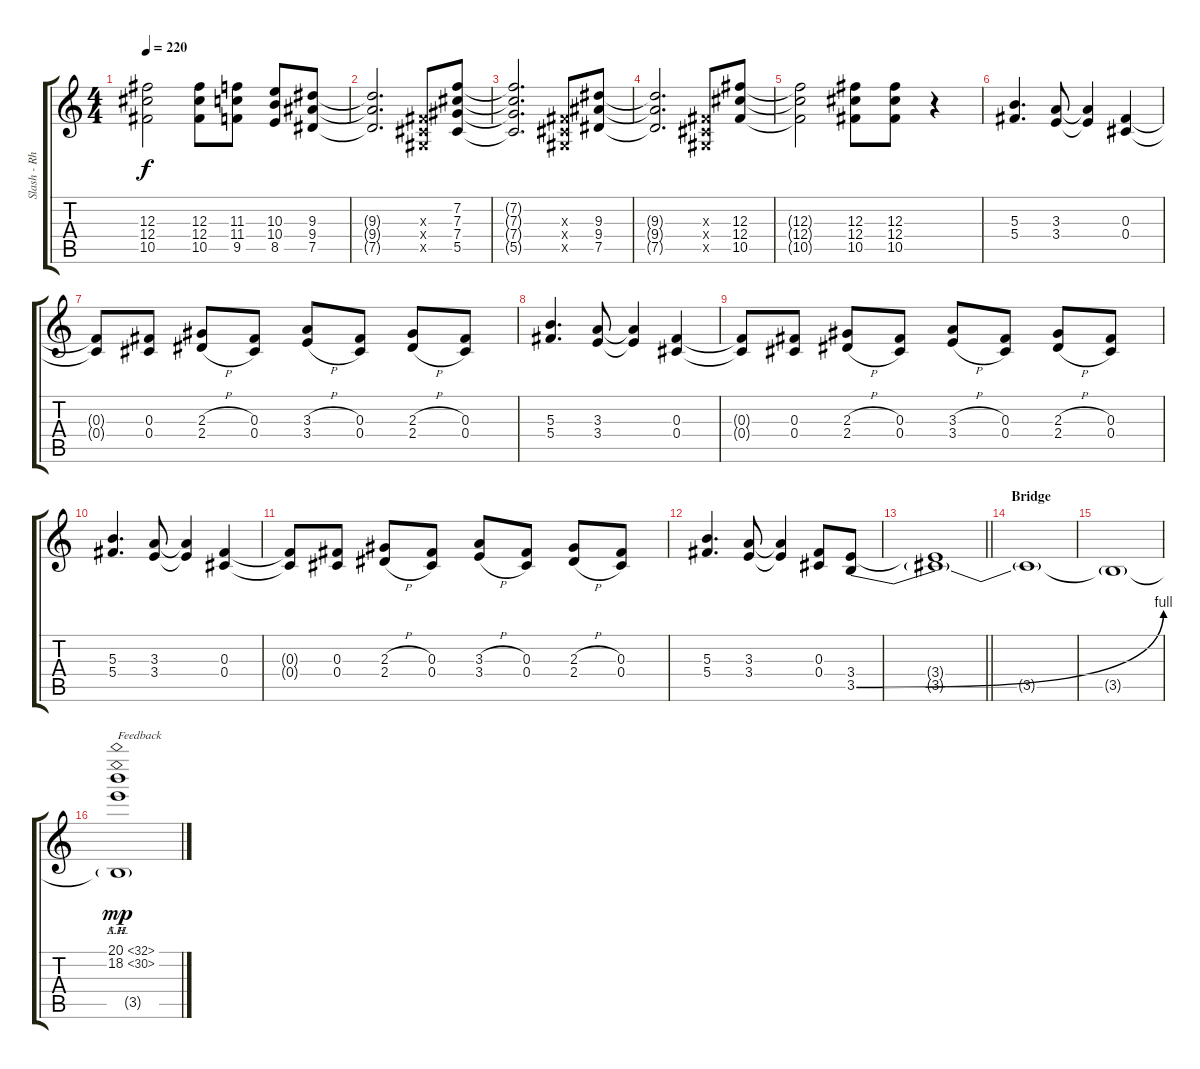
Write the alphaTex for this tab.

\track ("Slash - Rhytm Guitar" "Slash - Rh") {instrument distortionguitar}
\staff {score tabs}
\tuning (Eb4 Bb3 Gb3 Db3 Ab2 Eb2) {hide}
\ts (4 4)
\tempo 220
\clef g2
\ks c
(12.3{t} 12.4{t} 10.5{t}).2{dy f} (12.3 12.4 10.5).8 (11.3 11.4 9.5).8 (10.3 10.4 8.5).8 (9.3 9.4 7.5).8 |
(9.3{t} 9.4{t} 7.5{t}).2{d} (0.3{x} 0.4{x} 0.5{x}).8 (7.2 7.3 7.4 5.5).8 |
(7.2{t} 7.3{t} 7.4{t} 5.5{t}).2{d} (0.3{x} 0.4{x} 0.5{x}).8 (9.3 9.4 7.5).8 |
(9.3{t} 9.4{t} 7.5{t}).2{d} (0.3{x} 0.4{x} 0.5{x}).8 (12.3 12.4 10.5).8 |
(12.3{t} 12.4{t} 10.5{t}).2 (12.3 12.4 10.5).8 (12.3 12.4 10.5).8 r.4 |
(5.3 5.4).4{d} (3.3 3.4).8 (3.3{t} 3.4{t}).4 (0.3 0.4).4 |
(0.3{t} 0.4{t}).8 (0.3 0.4).8 (2.3{h} 2.4{h}).8 (0.3 0.4).8 (3.3{h} 3.4{h}).8 (0.3 0.4).8 (2.3{h} 2.4{h}).8 (0.3 0.4).8 |
(5.3 5.4).4{d} (3.3 3.4).8 (3.3{t} 3.4{t}).4 (0.3 0.4).4 |
(0.3{t} 0.4{t}).8 (0.3 0.4).8 (2.3{h} 2.4{h}).8 (0.3 0.4).8 (3.3{h} 3.4{h}).8 (0.3 0.4).8 (2.3{h} 2.4{h}).8 (0.3 0.4).8 |
(5.3 5.4).4{d} (3.3 3.4).8 (3.3{t} 3.4{t}).4 (0.3 0.4).4 |
(0.3{t} 0.4{t}).8 (0.3 0.4).8 (2.3{h} 2.4{h}).8 (0.3 0.4).8 (3.3{h} 3.4{h}).8 (0.3 0.4).8 (2.3{h} 2.4{h}).8 (0.3 0.4).8 |
(5.3 5.4).4{d} (3.3 3.4).8 (3.3{t} 3.4{t}).4 (0.3 0.4).8 (3.4 3.5{be (bend 0 0 60 4)}).8 |
\barLineRight lightlight
(3.4{t} 3.5{t}).1 |
\section ("" "Bridge")
3.5{t}.1 |
3.5{t}.1 |
(20.1{sh 12} 18.2{ah 12} 3.5{t}).1{txt "Feedback" dy mp}
